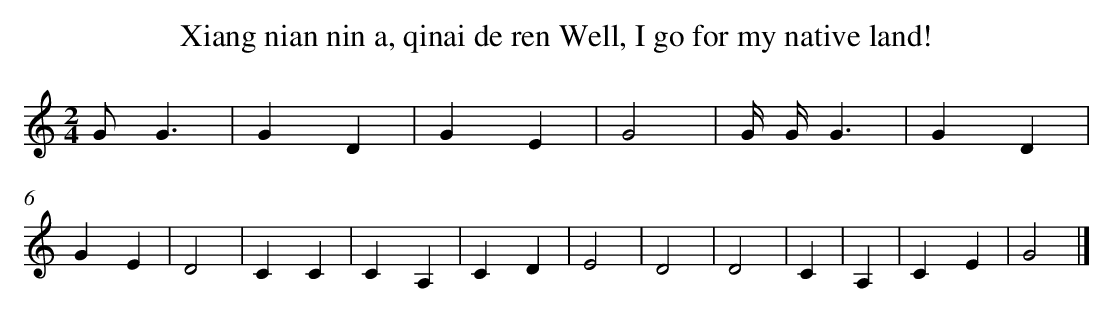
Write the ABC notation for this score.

X:1
T: Xiang nian nin a, qinai de ren Well, I go for my native land!
L: 1/4
M: 2/4
K: C
G/G3/ [I:setbarnb 1]|
GD |
GE |
G2 |
G// G//G3/ |
GD |
GE |
D2 |
CC |
CA, |
CD |
E2 |
D2 |
D2 |
C |
A, |
CE |
G2 |]
